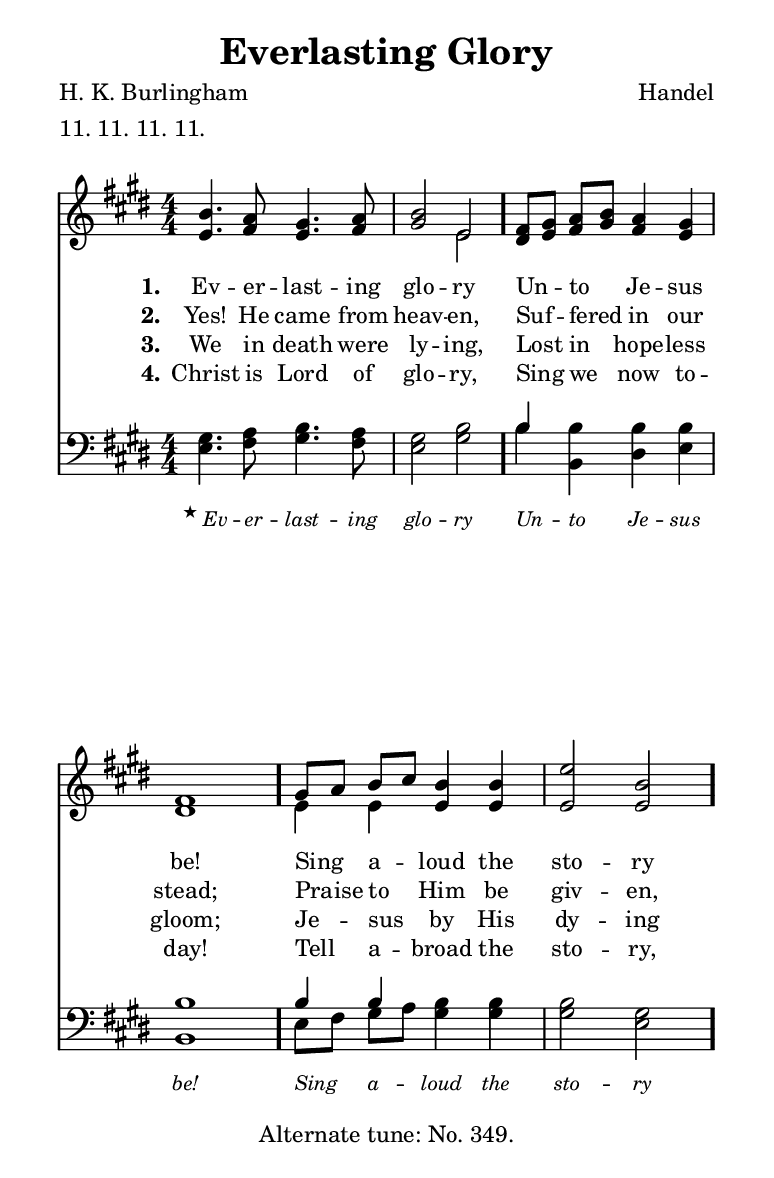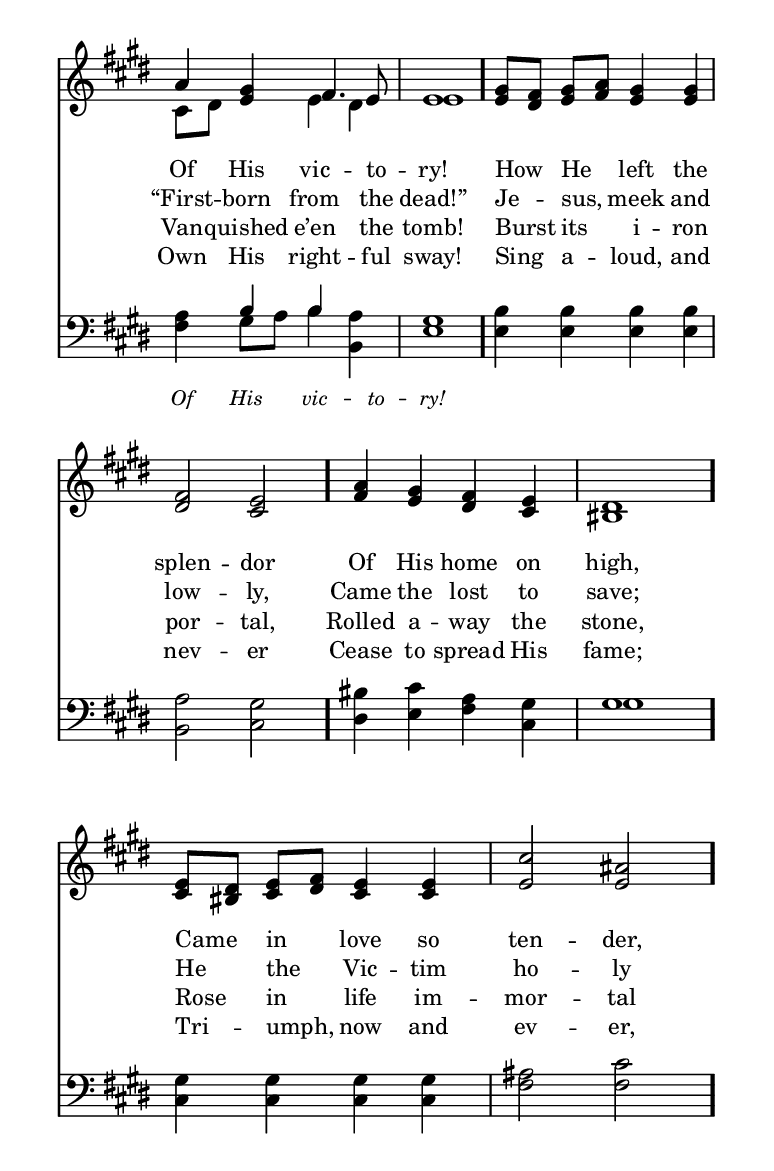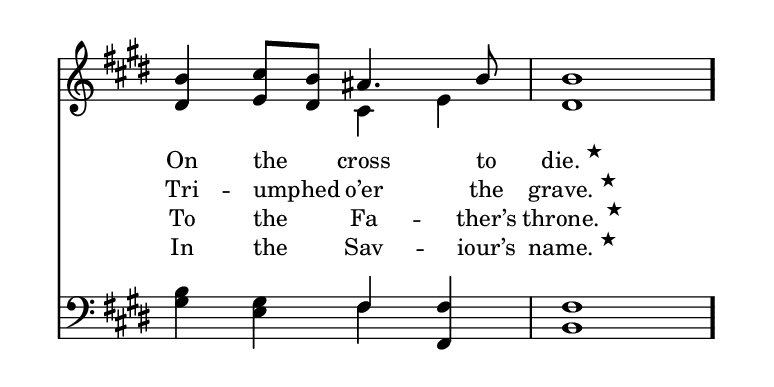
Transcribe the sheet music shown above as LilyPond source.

\include "common/global.ily"
\paper {
  \include "common/paper.ily"
  system-count = #(cond (is-eogsized 4) (#t #f))
  oddFooterMarkup = \markup { \fill-line { \on-the-fly \first-page "Alternate tune: No. 349." } }
}

\header{
  %gospel
  hymnnumber = "83"
  title = "Everlasting Glory"
  tunename = "Maccabeus"
  meter = "11. 11. 11. 11."
  poet = "H. K. Burlingham"
  composer = "Handel"
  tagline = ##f
}

% for fermata in MIDI
ta = { \tempo 4=100 }
tb = { \tempo 4=50  }

patternAA = { c4. c8 c4. c8 | c2 c2 }

patternBA = { c8[ c8] c8[ c8] c4 c4 | c1 }
patternBB = { c4      c4      c4 c4 | c1 }

patternCA = { c8[ c8] c8[ c8] c4 c4 | c2 c2 }
patternCB = { c4      c4      c4 c4 | c2 c2 }

patternDA = { c4      c4 c4. c8 | c1 }
patternDB = { c8[ c8] c4 c4  c4 | c1 }
patternDC = { c4      c4 c4  c4 | c1 }
patternDD = { c4 c8[ c8] c4  c4 | c1 }
patternDE = { c4 c8[ c8] c4. c8 | c1 }

global = {
  \include "common/overrides.ily"
  \override Staff.TimeSignature.style = #'numbered
  \time 4/4
  \override Score.MetronomeMark.transparent = ##t % hide all fermata changes too
  \ta
  \key e \major
  \autoBeamOff
}

notesSopranoA = {
\global
\relative c'' {

  \changePitch \patternAA { b a gis a | b e, }
  \changePitch \patternBA { fis gis a b a gis | fis }
  \changePitch \patternCA { gis a b cis b b | e b }
  \changePitch \patternDA { a gis fis e | e }

  \bar "|."

}
}

notesSopranoB = {
\relative c'' {

  \changePitch \patternCA { gis fis gis a gis gis | fis e }
  \changePitch \patternBB { a gis fis e | dis }
  \changePitch \patternCA { e dis e fis e e | cis' ais }
  \changePitch \patternDE { b cis b ais b | b }

	\bar "."

}
}

notesAltoA = {
\global
\relative e' {

  \changePitch \patternAA { e fis e fis | gis e }
  \changePitch \patternBA { dis e fis gis fis e | dis }
  \changePitch \patternCB { e e e e | e e }
  \changePitch \patternDB { cis dis e e dis | e }

}
}

notesAltoB = {
\relative e' {

  \changePitch \patternCA { e dis e fis e e | dis cis }
  \changePitch \patternBB { fis e dis cis | bis }
  \changePitch \patternCA { cis bis cis dis cis cis | e e }
  \changePitch \patternDD { dis e dis cis e | dis }

}
}

notesTenorA = {
\global
\relative a {

  \changePitch \patternAA { gis a b a | gis b }
  \changePitch \patternBB { b b b b | b }
  \changePitch \patternCB { b b b b | b gis }
  \changePitch \patternDC { a b b a | gis }

}
}

notesTenorB = {
\relative a {

  \changePitch \patternCB { b b b b | a gis }
  \changePitch \patternBB { bis cis a gis | gis }
  \changePitch \patternCB { gis gis gis gis | ais cis }
  \changePitch \patternBB { b gis fis fis | fis }

}
}

notesBassA = {
\global
\relative f {

  \changePitch \patternAA { e fis gis fis | e gis }
  \changePitch \patternBB { b b, dis e | b }
  \changePitch \patternCA { e fis gis a gis gis | gis e }
  \changePitch \patternDD { fis gis a b b, | e }

}
}

notesBassB = {
\relative f {

  \changePitch \patternCB { e e e e | b cis }
  \changePitch \patternBB { dis e fis cis | gis' }
  \changePitch \patternCB { cis, cis cis cis | fis fis }
  \changePitch \patternBB { gis e fis fis, | b }

}
}

Refrain = \lyricmode {

%LYRICS Ev -- er -- last -- ing glo -- ry
%{HIDE>%} { \override LyricText.font-size = #-1 \override Lyrics.LyricText.font-shape = #'italic } \markup{{\super{★}}Ev} -- er -- last -- ing glo -- ry %{<HIDE%} \bar "."
Un -- to Je --  sus be! \bar "."
Sing a -- loud the sto -- ry \bar "."
Of His vic -- to -- ry! \bar "."

}

wordsA = \lyricmode {
\set stanza = "1."

Ev -- er -- last -- ing glo -- ry \bar "."
Un -- to Je --  sus be! \bar "."
Sing a -- loud the sto -- ry \bar "."
Of His vic -- to -- ry! \bar "|."
How He left the splen -- dor \bar "."
Of His home on high, \bar "."
Came in love so ten -- der, \bar "."
On the cross to \markup{ die.{\super{★}}} \bar "."

}

wordsB = \lyricmode {
\set stanza = "2."

Yes! He came from heav -- en,
Suf -- fered in our stead;
Praise to Him be giv -- en,
“First -- born from the dead!”
Je -- sus, meek and low -- ly,
Came the lost to save;
He the Vic -- tim ho -- ly
Tri -- umphed o’er the \markup{ grave.{\super{★}}}

}

wordsC = \lyricmode {
\set stanza = "3."

We in death were ly -- ing,
Lost in hope -- less gloom;
Je -- sus by His dy -- ing
Van -- quished e’en the tomb!
Burst its i -- ron por -- tal,
Rolled a -- way the stone,
Rose in life im -- mor -- tal
To the Fa -- ther’s \markup{ throne.{\super{★}}%{workaround for weird bug in getlyrics.pl%}}

}

wordsD = \lyricmode {
\set stanza = "4."

Christ is Lord of glo -- ry,
Sing we now to -- day!
Tell a -- broad the sto -- ry,
Own His right -- ful sway!
Sing a -- loud, and nev -- er
Cease to spread His fame;
Tri -- umph, now and ev -- er,
In the Sav -- iour’s \markup{ name.{\super{★}}}

}

\score {
  \context ChoirStaff <<
    \context Staff = upper <<
      \set Staff.autoBeaming = ##f
      \set ChoirStaff.systemStartDelimiter = #'SystemStartBar
      \partcombine #'(2 . 9) { \notesSopranoA \notesSopranoB } { \notesAltoA \notesAltoB }
      \context NullVoice = sopranos { \voiceOne { \notesSopranoA \notesSopranoB } }
      \context Lyrics = one   \lyricsto sopranos \wordsA
      \context Lyrics = two   \lyricsto sopranos \wordsB
      \context Lyrics = three \lyricsto sopranos \wordsC
      \context Lyrics = four  \lyricsto sopranos \wordsD
    >>
    \context Staff = men <<
      \set Staff.autoBeaming = ##f
      \clef bass
      \set ChoirStaff.printPartCombineTexts = ##f
      \partcombine #'(2 . 9) { \notesTenorA \notesTenorB } { \notesBassA \notesBassB }
    >>
	\new Lyrics \with { alignBelowContext = men } \lyricsto sopranos \Refrain
  >>
  \layout {
    \include "common/layout.ily"
  }
}

\score {
  \context ChoirStaff <<
    \context Staff = upper <<
      \set Staff.autoBeaming = ##f
      \set ChoirStaff.systemStartDelimiter = #'SystemStartBar
      \context Voice  = sopranos { \voiceOne { \notesSopranoA \notesSopranoB \notesSopranoA } }
      \context Voice  = altos { \voiceTwo { \notesAltoA \notesAltoB \notesAltoA } }
    >>
    \context Staff = men <<
      \set Staff.autoBeaming = ##f
      \clef bass
      \context Voice  = tenors { \voiceOne { \notesTenorA \notesTenorB \notesTenorA } }
      \context Voice  = basses { \voiceTwo { \notesBassA \notesBassB \notesBassA } }
    >>
  >>
  \midi{
    \include "common/midi.ily"
  }
}

\version "2.19.49"  % necessary for upgrading to future LilyPond versions.

% vi:set et ts=2 sw=2 ai nocindent syntax=lilypond:
